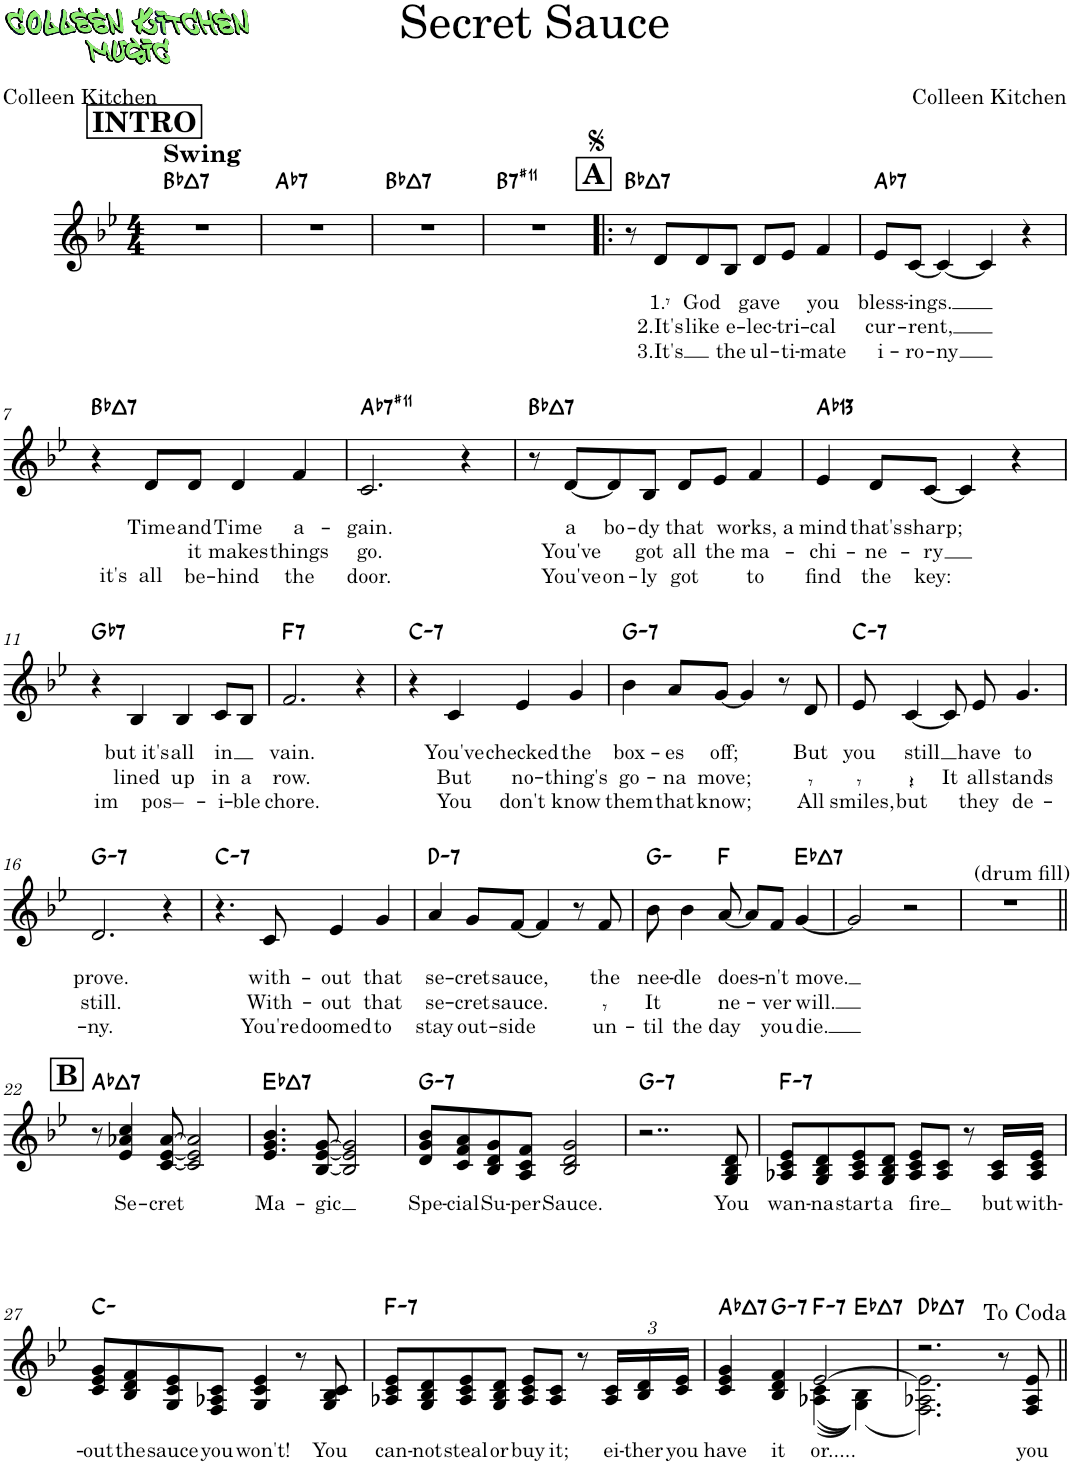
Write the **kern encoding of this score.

**kern	**text	**text	**text	**text	**harte
*part1	*part1	*part1	*part1	*part1	*part1
*staff1	*staff1	*staff1	*staff1	*staff1	*
*I"Piano	*	*	*	*	*
*I'Pno.	*	*	*	*	*
*clefG2	*	*	*	*	*
*k[b-e-]	*	*	*	*	*
*M4/4	*	*	*	*	*
!!LO:REH:place=s1:a:B:cj:fs=14:t=INTRO
=1	=1	=1	=1	=1	=1
!LO:TX:a:B:t=Swing	!	!	!	!	!LO:H:kt=7
1r	.	.	.	.	Bb:maj7
=2	=2	=2	=2	=2	=2
!	!	!	!	!	!LO:H:kt=7
1r	.	.	.	.	Ab:7
=3	=3	=3	=3	=3	=3
!	!	!	!	!	!LO:H:kt=7
1r	.	.	.	.	Bb:maj7
=4	=4	=4	=4	=4	=4
!	!	!	!	!	!LO:H:kt=7
1r	.	.	.	.	B:7(#11)
!!LO:REH:place=s1:a:B:cj:fs=14:t=A
=5!|:	=5!|:	=5!|:	=5!|:	=5!|:	=5!|:
!	!	!	!	!	!LO:H:kt=7
8r	.	.	.	.	Bb:maj7
!	!	!LO:LY:b	!LO:LY:b	!LO:LY:b	!
8d/L	.	1.	2.It's	3.It's	.
!	!	!LO:LY:b	!LO:LY:b	!	!
8d/	.	God	like	.	.
!	!	!	!LO:LY:b	!LO:LY:b	!
8B-/J	.	.	e-	the	.
!	!	!LO:LY:b	!LO:LY:b	!LO:LY:b	!
8d/L	.	gave	-lec-	ul-	.
!	!	!	!LO:LY:b	!LO:LY:b	!
8e-/J	.	.	-tri-	-ti-	.
!	!	!LO:LY:b	!LO:LY:b	!LO:LY:b	!
4f/	.	you	-cal	-mate	.
=6	=6	=6	=6	=6	=6
!	!	!LO:LY:b	!LO:LY:b	!LO:LY:b	!LO:H:kt=7
8e-/L	.	bless-	cur-	i-	Ab:7
!	!	!LO:LY:b	!LO:LY:b	!LO:LY:b	!
[8c/J	.	-ings.	-rent,	-ro-	.
!	!	!	!	!LO:LY:b	!
4c/_	.	.	.	-ny	.
4c/]	.	.	.	.	.
4r	.	.	.	.	.
!!LO:LB:g=z
=7	=7	=7	=7	=7	=7
!	!	!	!	!	!LO:H:kt=7
4r	.	.	.	.	Bb:maj7
!	!	!LO:LY:b	!	!LO:LY:b	!
8d/L	.	Time	.	it's all	.
!	!	!LO:LY:b	!LO:LY:b	!LO:LY:b	!
8d/J	.	and	it	be-	.
!	!	!LO:LY:b	!LO:LY:b	!LO:LY:b	!
4d/	.	Time	makes	-hind	.
!	!	!LO:LY:b	!LO:LY:b	!LO:LY:b	!
4f/	.	a-	things	the	.
=8	=8	=8	=8	=8	=8
!	!	!LO:LY:b	!LO:LY:b	!LO:LY:b	!LO:H:kt=7
2.c/	.	-gain.	go.	door.	Ab:7(#11)
4r	.	.	.	.	.
=9	=9	=9	=9	=9	=9
!	!	!	!	!	!LO:H:kt=7
8r	.	.	.	.	Bb:maj7
!	!	!LO:LY:b	!LO:LY:b	!LO:LY:b	!
[8d/L	.	a	You've	You've	.
!	!	!LO:LY:b	!	!LO:LY:b	!
8d/]	.	bo-	.	on-	.
!	!	!LO:LY:b	!LO:LY:b	!LO:LY:b	!
8B-/J	.	-dy	got	-ly	.
!	!	!LO:LY:b	!LO:LY:b	!LO:LY:b	!
8d/L	.	that	all	got	.
!	!	!	!LO:LY:b	!	!
8e-/J	.	.	the	.	.
!	!	!LO:LY:b	!LO:LY:b	!LO:LY:b	!
4f/	.	works, a	ma-	to	.
=10	=10	=10	=10	=10	=10
!	!	!LO:LY:b	!LO:LY:b	!LO:LY:b	!LO:H:kt=13
4e-/	.	mind	-chi-	find	Ab:9(11,13)
!	!	!LO:LY:b	!LO:LY:b	!LO:LY:b	!
8d/L	.	that's	-ne-	the	.
!	!	!LO:LY:b	!LO:LY:b	!LO:LY:b	!
[8c/J	.	sharp;	-ry	key:	.
4c/]	.	.	.	.	.
4r	.	.	.	.	.
!!LO:LB:g=z
=11	=11	=11	=11	=11	=11
!	!	!	!	!	!LO:H:kt=7
4r	.	.	.	.	Gb:7
!	!	!LO:LY:b	!LO:LY:b	!LO:LY:b	!
4B-/	.	but it's	lined	im pos–-	.
!	!	!LO:LY:b	!LO:LY:b	!	!
4B-/	.	all	up	.	.
!	!	!LO:LY:b	!LO:LY:b	!LO:LY:b	!
8c/L	.	in	in	i-	.
!	!	!	!LO:LY:b	!LO:LY:b	!
8B-/J	.	.	a	-ble	.
=12	=12	=12	=12	=12	=12
!	!	!LO:LY:b	!LO:LY:b	!LO:LY:b	!LO:H:kt=7
2.f/	.	vain.	row.	chore.	F:7
4r	.	.	.	.	.
=13	=13	=13	=13	=13	=13
!	!	!	!	!	!LO:H:kt=7
4r	.	.	.	.	C:min7
!	!	!LO:LY:b	!LO:LY:b	!LO:LY:b	!
4c/	.	You've	But	You	.
!	!	!LO:LY:b	!LO:LY:b	!LO:LY:b	!
4e-/	.	checked	no-	don't	.
!	!	!LO:LY:b	!LO:LY:b	!LO:LY:b	!
4g/	.	the	-thing's	know	.
=14	=14	=14	=14	=14	=14
!	!	!LO:LY:b	!LO:LY:b	!LO:LY:b	!LO:H:kt=7
4b-\	.	box-	go-	them	G:min7
!	!	!LO:LY:b	!LO:LY:b	!LO:LY:b	!
8a/L	.	-es	-na	that	.
!	!	!LO:LY:b	!LO:LY:b	!LO:LY:b	!
[8g/J	.	off;	move;	know;	.
4g/]	.	.	.	.	.
8r	.	.	.	.	.
!	!	!LO:LY:b	!LO:LY:b	!LO:LY:b	!
8d/	.	But	.	All	.
=15	=15	=15	=15	=15	=15
!	!	!LO:LY:b	!LO:LY:b	!LO:LY:b	!LO:H:kt=7
8e-/	.	you	.	smiles,	C:min7
!	!	!LO:LY:b	!LO:LY:b	!LO:LY:b	!
[4c/	.	still	.	but	.
!	!	!	!LO:LY:b	!	!
8c/]	.	.	It	.	.
!	!	!LO:LY:b	!LO:LY:b	!LO:LY:b	!
8e-/	.	have	all	they	.
!	!	!LO:LY:b	!LO:LY:b	!LO:LY:b	!
4.g/	.	to	stands	de-	.
!!LO:LB:g=z
=16	=16	=16	=16	=16	=16
!	!	!LO:LY:b	!LO:LY:b	!LO:LY:b	!LO:H:kt=7
2.d/	.	prove.	still.	-ny.	G:min7
4r	.	.	.	.	.
=17	=17	=17	=17	=17	=17
!	!	!	!	!	!LO:H:kt=7
4.r	.	.	.	.	C:min7
!	!	!LO:LY:b	!LO:LY:b	!LO:LY:b	!
8c/	.	with-	With-	You're	.
!	!	!LO:LY:b	!LO:LY:b	!LO:LY:b	!
4e-/	.	-out	-out	doomed	.
!	!	!LO:LY:b	!LO:LY:b	!LO:LY:b	!
4g/	.	that	that	to	.
=18	=18	=18	=18	=18	=18
!	!	!LO:LY:b	!LO:LY:b	!LO:LY:b	!LO:H:kt=7
4a/	.	se-	se-	stay	D:min7
!	!	!LO:LY:b	!LO:LY:b	!LO:LY:b	!
8g/L	.	-cret	-cret	out-	.
!	!	!LO:LY:b	!LO:LY:b	!LO:LY:b	!
[8f/J	.	sauce,	sauce.	-side	.
4f/]	.	.	.	.	.
8r	.	.	.	.	.
!	!	!LO:LY:b	!LO:LY:b	!LO:LY:b	!
8f/	.	the	.	un-	.
=19	=19	=19	=19	=19	=19
!	!	!LO:LY:b	!LO:LY:b	!LO:LY:b	!
8b-\	.	nee-	It	-til	G:min
!	!	!LO:LY:b	!	!LO:LY:b	!
4b-\	.	-dle	.	the	.
!	!	!LO:LY:b	!LO:LY:b	!LO:LY:b	!
[8a/	.	does-	ne-	day	F:maj
8a/L]	.	.	.	.	.
!	!	!LO:LY:b	!LO:LY:b	!LO:LY:b	!
8f/J	.	-n't	-ver	you	.
!	!	!LO:LY:b	!LO:LY:b	!LO:LY:b	!LO:H:kt=7
[4g/	.	move.	-will.	die.	Eb:maj7
=20	=20	=20	=20	=20	=20
2g/]	.	.	.	.	.
2r	.	.	.	.	.
=21	=21	=21	=21	=21	=21
!LO:TX:a:t=(drum fill)	!	!	!	!	!
1r	.	.	.	.	.
!!LO:LB:g=z
!!LO:REH:place=s1:a:B:cj:fs=14:t=B
=22||	=22||	=22||	=22||	=22||	=22||
!	!	!	!	!	!LO:H:kt=7
8r	.	.	.	.	Ab:maj7
!	!LO:LY:b	!	!	!	!
4e-/ 4a-X/ 4cc/	Se-	.	.	.	.
!	!LO:LY:b	!	!	!	!
[8c/ [8e-/ [8a-/	-cret	.	.	.	.
2c/] 2e-/] 2a-/]	.	.	.	.	.
=23	=23	=23	=23	=23	=23
!	!LO:LY:b	!	!	!	!LO:H:kt=7
4.e-/ 4.g/ 4.b-/	Ma-	.	.	.	Eb:maj7
!	!LO:LY:b	!	!	!	!
[8B-/ [8e-/ [8g/	-gic	.	.	.	.
2B-/] 2e-/] 2g/]	.	.	.	.	.
=24	=24	=24	=24	=24	=24
!	!LO:LY:b	!	!	!	!LO:H:kt=7
8d/ 8g/ 8b-/L	Spe-	.	.	.	G:min7
!	!LO:LY:b	!	!	!	!
8c/ 8f/ 8a/	-cial	.	.	.	.
!	!LO:LY:b	!	!	!	!
8B-/ 8d/ 8g/	Su-	.	.	.	.
!	!LO:LY:b	!	!	!	!
8A/ 8c/ 8f/J	-per	.	.	.	.
!	!LO:LY:b	!	!	!	!
2B-/ 2d/ 2g/	Sauce.	.	.	.	.
=25	=25	=25	=25	=25	=25
!	!	!	!	!	!LO:H:kt=7
2..r	.	.	.	.	G:min7
!	!LO:LY:b	!	!	!	!
8G/ 8B-/ 8d/	You	.	.	.	.
=26	=26	=26	=26	=26	=26
!	!LO:LY:b	!	!	!	!LO:H:kt=7
8A-X/ 8c/ 8e-/L	wan-	.	.	.	F:min7
!	!LO:LY:b	!	!	!	!
8G/ 8B-/ 8d/	-na	.	.	.	.
!	!LO:LY:b	!	!	!	!
8A-/ 8c/ 8e-/	start	.	.	.	.
!	!LO:LY:b	!	!	!	!
8G/ 8B-/ 8d/J	a	.	.	.	.
!	!LO:LY:b	!	!	!	!
8A-/ 8c/ 8e-/L	fire	.	.	.	.
8A-/ 8c/J	.	.	.	.	.
8r	.	.	.	.	.
!	!LO:LY:b	!	!	!	!
16A-/ 16c/LL	but	.	.	.	.
!	!LO:LY:b	!	!	!	!
16A-/ 16c/ 16e-/JJ	with-	.	.	.	.
!!LO:LB:g=z
=27	=27	=27	=27	=27	=27
!	!LO:LY:b	!	!	!	!
8c/ 8e-/ 8g/L	-out	.	.	.	C:min
!	!LO:LY:b	!	!	!	!
8B-/ 8d/ 8f/	the	.	.	.	.
!	!LO:LY:b	!	!	!	!
8G/ 8c/ 8e-/	sauce	.	.	.	.
!	!LO:LY:b	!	!	!	!
8F/ 8A-X/ 8c/J	you	.	.	.	.
!	!LO:LY:b	!	!	!	!
4G/ 4c/ 4e-/	won't!	.	.	.	.
8r	.	.	.	.	.
!	!LO:LY:b	!	!	!	!
8G/ 8B-/ 8c/	You	.	.	.	.
=28	=28	=28	=28	=28	=28
!	!LO:LY:b	!	!	!	!LO:H:kt=7
8A-X/ 8c/ 8e-/L	can-	.	.	.	F:min7
!	!LO:LY:b	!	!	!	!
8G/ 8B-/ 8d/	-not	.	.	.	.
!	!LO:LY:b	!	!	!	!
8A-/ 8c/ 8e-/	steal	.	.	.	.
!	!LO:LY:b	!	!	!	!
8G/ 8B-/ 8d/J	or	.	.	.	.
!	!LO:LY:b	!	!	!	!
8A-/ 8c/ 8e-/L	buy	.	.	.	.
!	!LO:LY:b	!	!	!	!
8A-/ 8c/J	it;	.	.	.	.
8r	.	.	.	.	.
*Xbrackettup	*	*	*	*	*
!	!LO:LY:b	!	!	!	!
24A-/ 24c/LL	ei-	.	.	.	.
!	!LO:LY:b	!	!	!	!
24B-/ 24d/	-ther	.	.	.	.
!	!LO:LY:b	!	!	!	!
24c/ 24e-/JJ	you	.	.	.	.
=29	=29	=29	=29	=29	=29
!	!LO:LY:b	!	!	!	!LO:H:kt=7
*^	*	*	*	*	*
4c/ 4e-/ 4g/	2ryy	have	.	.	.	Ab:maj7
!	!	!LO:LY:b	!	!	!	!LO:H:kt=7
4B-/ 4d/ 4f/	.	it	.	.	.	G:min7
!	!	!LO:LY:b	!	!	!	!LO:H:kt=7
[2e-/	(((4A-X\ 4c\	or.....	.	.	.	F:min7
!	!	!	!	!	!	!LO:H:kt=7
.	(4G\ 4B-\)))	.	.	.	.	Eb:maj7
=30	=30	=30	=30	=30	=30	=30
!	!	!	!	!	!	!LO:H:kt=7
2.r	2.F\ 2.A-X\ 2.e-\])	.	.	.	.	Db:maj7
8r	4ryy	.	.	.	.	.
!	!	!LO:LY:b	!	!	!	!
8F/ 8A-/ 8e-/	.	you	.	.	.	.
*v	*v	*	*	*	*	*
=||	=||	=||	=||	=||	=||
*-	*-	*-	*-	*-	*-
